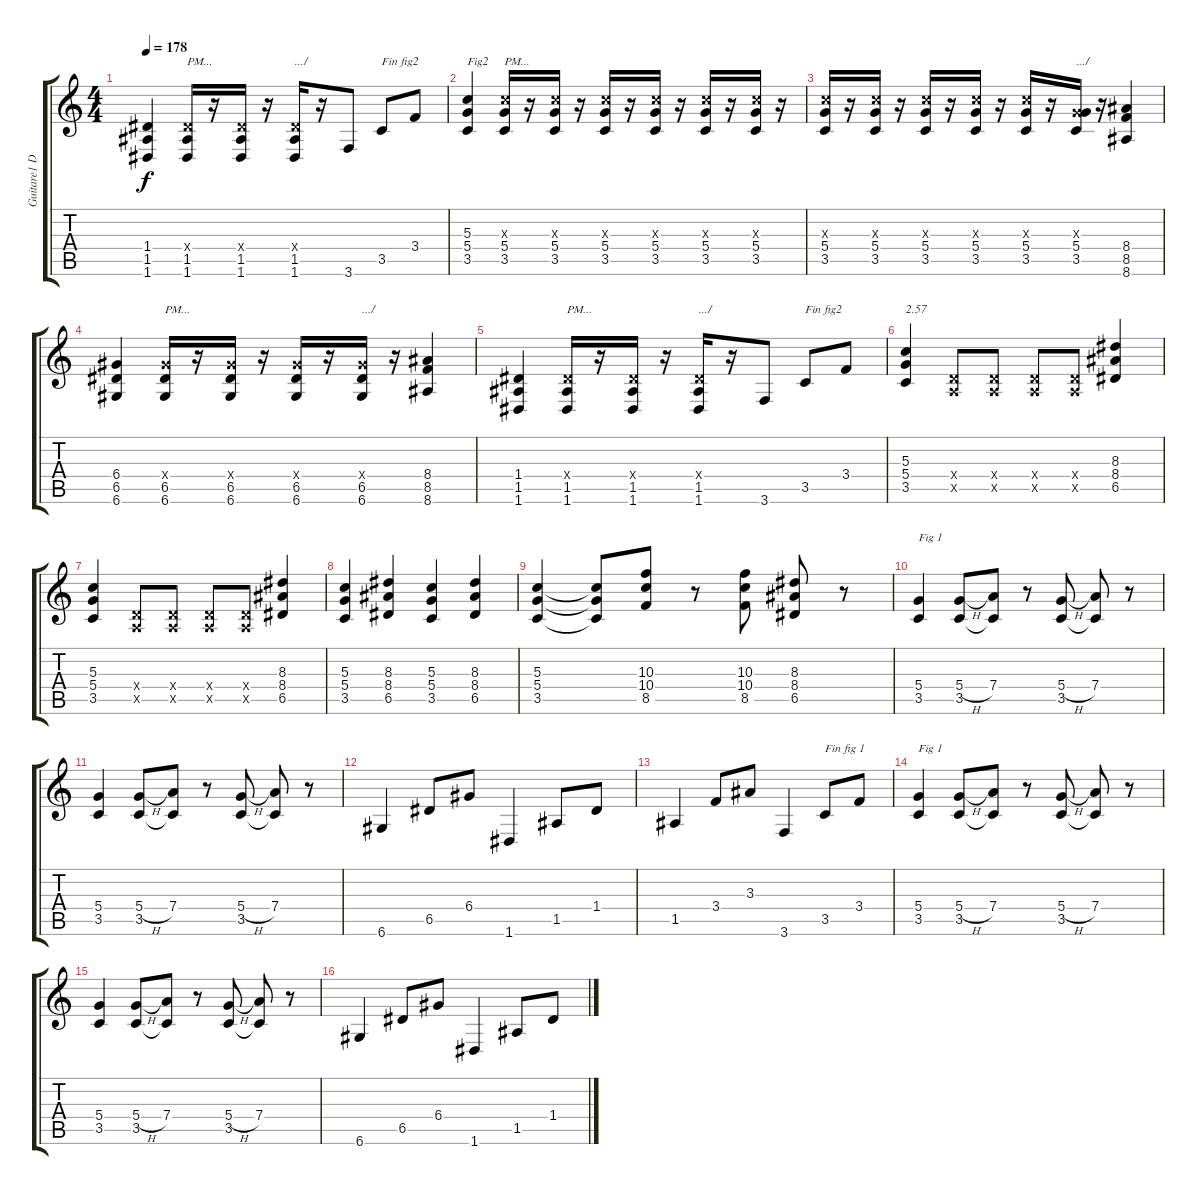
\track ("Guitare1 Dr-D" "Guitare1 D") {instrument distortionguitar}
\staff {score tabs}
\tuning (E4 B3 G3 D3 A2 D2) {hide}
\ts (4 4)
\tempo 178
\clef g2
\ks c
(1.4 1.5 1.6).4{dy f} (1.4{x} 1.5 1.6).16{txt "PM..."} r.16 (1.4{x} 1.5 1.6).16 r.16 (1.4{x} 1.5 1.6).16{txt ".../"} r.16 3.6.8 3.5.8{txt "Fin fig2"} 3.4.8 |
(5.3 5.4 3.5).4{txt "Fig2"} (5.3{x} 5.4 3.5).16{txt "PM..."} r.16 (5.3{x} 5.4 3.5).16 r.16 (5.3{x} 5.4 3.5).16 r.16 (5.3{x} 5.4 3.5).16 r.16 (5.3{x} 5.4 3.5).16 r.16 (5.3{x} 5.4 3.5).16 r.16 |
(5.3{x} 5.4 3.5).16 r.16 (5.3{x} 5.4 3.5).16 r.16 (5.3{x} 5.4 3.5).16 r.16 (5.3{x} 5.4 3.5).16 r.16 (5.3{x} 5.4 3.5).16 r.16 (0.3{x} 5.4 3.5).16{txt ".../"} r.16 (8.4 8.5 8.6).4 |
(6.4 6.5 6.6).4 (6.4{x} 6.5 6.6).16{txt "PM..."} r.16 (6.4{x} 6.5 6.6).16 r.16 (6.4{x} 6.5 6.6).16 r.16 (6.4{x} 6.5 6.6).16{txt ".../"} r.16 (8.4 8.5 8.6).4 |
(1.4 1.5 1.6).4 (1.4{x} 1.5 1.6).16{txt "PM..."} r.16 (1.4{x} 1.5 1.6).16 r.16 (1.4{x} 1.5 1.6).16{txt ".../"} r.16 3.6.8 3.5.8{txt "Fin fig2"} 3.4.8 |
(5.3 5.4 3.5).4{txt "2.57"} (0.4{x} 0.5{x}).8 (0.4{x} 0.5{x}).8 (0.4{x} 0.5{x}).8 (0.4{x} 0.5{x}).8 (8.3 8.4 6.5).4 |
(5.3 5.4 3.5).4 (0.4{x} 0.5{x}).8 (0.4{x} 0.5{x}).8 (0.4{x} 0.5{x}).8 (0.4{x} 0.5{x}).8 (8.3 8.4 6.5).4 |
(5.3 5.4 3.5).4 (8.3 8.4 6.5).4 (5.3 5.4 3.5).4 (8.3 8.4 6.5).4 |
(5.3 5.4 3.5).4 (5.3{t} 5.4{t} 3.5{t}).8 (10.3 10.4 8.5).8 r.8 (10.3 10.4 8.5).8 (8.3 8.4 6.5).8 r.8 |
(5.4 3.5).4{txt "Fig 1"} (5.4{h} 3.5).8 (7.4 3.5{t}).8 r.8 (5.4{h} 3.5).8 (7.4 3.5{t}).8 r.8 |
(5.4 3.5).4 (5.4{h} 3.5).8 (7.4 3.5{t}).8 r.8 (5.4{h} 3.5).8 (7.4 3.5{t}).8 r.8 |
6.6.4 6.5.8 6.4.8 1.6.4 1.5.8 1.4.8 |
1.5.4 3.4.8 3.3.8 3.6.4 3.5.8{txt "Fin fig 1"} 3.4.8 |
(5.4 3.5).4{txt "Fig 1"} (5.4{h} 3.5).8 (7.4 3.5{t}).8 r.8 (5.4{h} 3.5).8 (7.4 3.5{t}).8 r.8 |
(5.4 3.5).4 (5.4{h} 3.5).8 (7.4 3.5{t}).8 r.8 (5.4{h} 3.5).8 (7.4 3.5{t}).8 r.8 |
6.6.4 6.5.8 6.4.8 1.6.4 1.5.8 1.4.8
